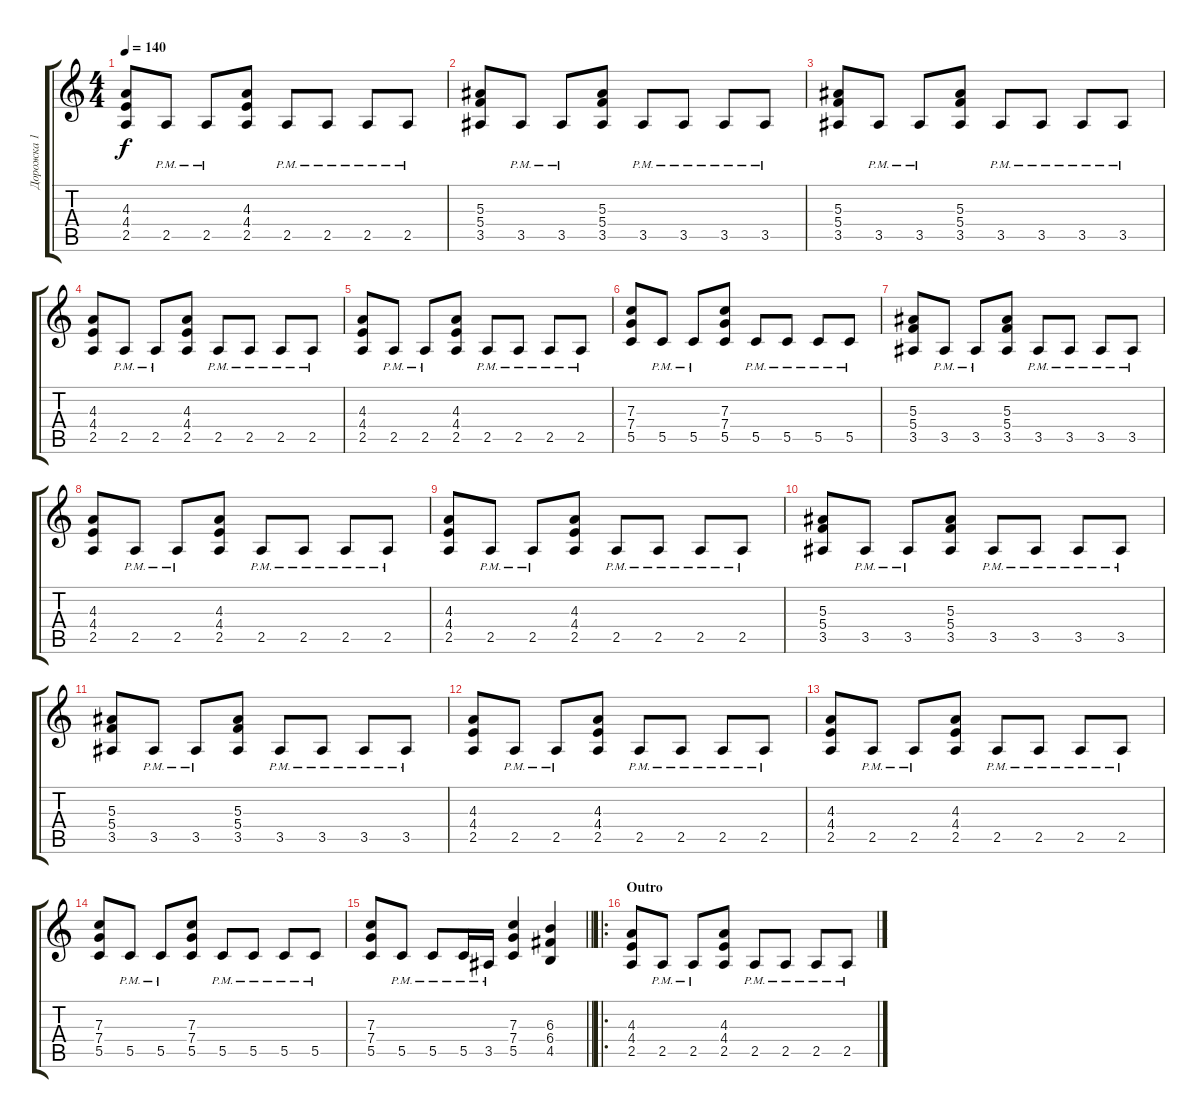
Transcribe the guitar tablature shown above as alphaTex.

\track ("Дорожка 1" "Дорожка 1") {instrument distortionguitar}
\staff {score tabs}
\tuning (D4 A3 F3 C3 G2 D2) {hide}
\ts (4 4)
\tempo 140
\clef g2
\ks c
(4.3 4.4 2.5).8{dy f} 2.5{pm}.8 2.5{pm}.8 (4.3 4.4 2.5).8 2.5{pm}.8 2.5{pm}.8 2.5{pm}.8 2.5{pm}.8 |
(5.3 5.4 3.5).8 3.5{pm}.8 3.5{pm}.8 (5.3 5.4 3.5).8 3.5{pm}.8 3.5{pm}.8 3.5{pm}.8 3.5{pm}.8 |
(5.3 5.4 3.5).8 3.5{pm}.8 3.5{pm}.8 (5.3 5.4 3.5).8 3.5{pm}.8 3.5{pm}.8 3.5{pm}.8 3.5{pm}.8 |
(4.3 4.4 2.5).8 2.5{pm}.8 2.5{pm}.8 (4.3 4.4 2.5).8 2.5{pm}.8 2.5{pm}.8 2.5{pm}.8 2.5{pm}.8 |
(4.3 4.4 2.5).8 2.5{pm}.8 2.5{pm}.8 (4.3 4.4 2.5).8 2.5{pm}.8 2.5{pm}.8 2.5{pm}.8 2.5{pm}.8 |
(7.3 7.4 5.5).8 5.5{pm}.8 5.5{pm}.8 (7.3 7.4 5.5).8 5.5{pm}.8 5.5{pm}.8 5.5{pm}.8 5.5{pm}.8 |
(5.3 5.4 3.5).8 3.5{pm}.8 3.5{pm}.8 (5.3 5.4 3.5).8 3.5{pm}.8 3.5{pm}.8 3.5{pm}.8 3.5{pm}.8 |
(4.3 4.4 2.5).8 2.5{pm}.8 2.5{pm}.8 (4.3 4.4 2.5).8 2.5{pm}.8 2.5{pm}.8 2.5{pm}.8 2.5{pm}.8 |
(4.3 4.4 2.5).8 2.5{pm}.8 2.5{pm}.8 (4.3 4.4 2.5).8 2.5{pm}.8 2.5{pm}.8 2.5{pm}.8 2.5{pm}.8 |
(5.3 5.4 3.5).8 3.5{pm}.8 3.5{pm}.8 (5.3 5.4 3.5).8 3.5{pm}.8 3.5{pm}.8 3.5{pm}.8 3.5{pm}.8 |
(5.3 5.4 3.5).8 3.5{pm}.8 3.5{pm}.8 (5.3 5.4 3.5).8 3.5{pm}.8 3.5{pm}.8 3.5{pm}.8 3.5{pm}.8 |
(4.3 4.4 2.5).8 2.5{pm}.8 2.5{pm}.8 (4.3 4.4 2.5).8 2.5{pm}.8 2.5{pm}.8 2.5{pm}.8 2.5{pm}.8 |
(4.3 4.4 2.5).8 2.5{pm}.8 2.5{pm}.8 (4.3 4.4 2.5).8 2.5{pm}.8 2.5{pm}.8 2.5{pm}.8 2.5{pm}.8 |
(7.3 7.4 5.5).8 5.5{pm}.8 5.5{pm}.8 (7.3 7.4 5.5).8 5.5{pm}.8 5.5{pm}.8 5.5{pm}.8 5.5{pm}.8 |
\barLineRight lightlight
(7.3 7.4 5.5).8 5.5{pm}.8 5.5{pm}.8 5.5{pm}.16 3.5{pm}.16 (7.3 7.4 5.5).4 (6.3 6.4 4.5).4 |
\ro
\section ("" "Outro")
(4.3 4.4 2.5).8 2.5{pm}.8 2.5{pm}.8 (4.3 4.4 2.5).8 2.5{pm}.8 2.5{pm}.8 2.5{pm}.8 2.5{pm}.8
